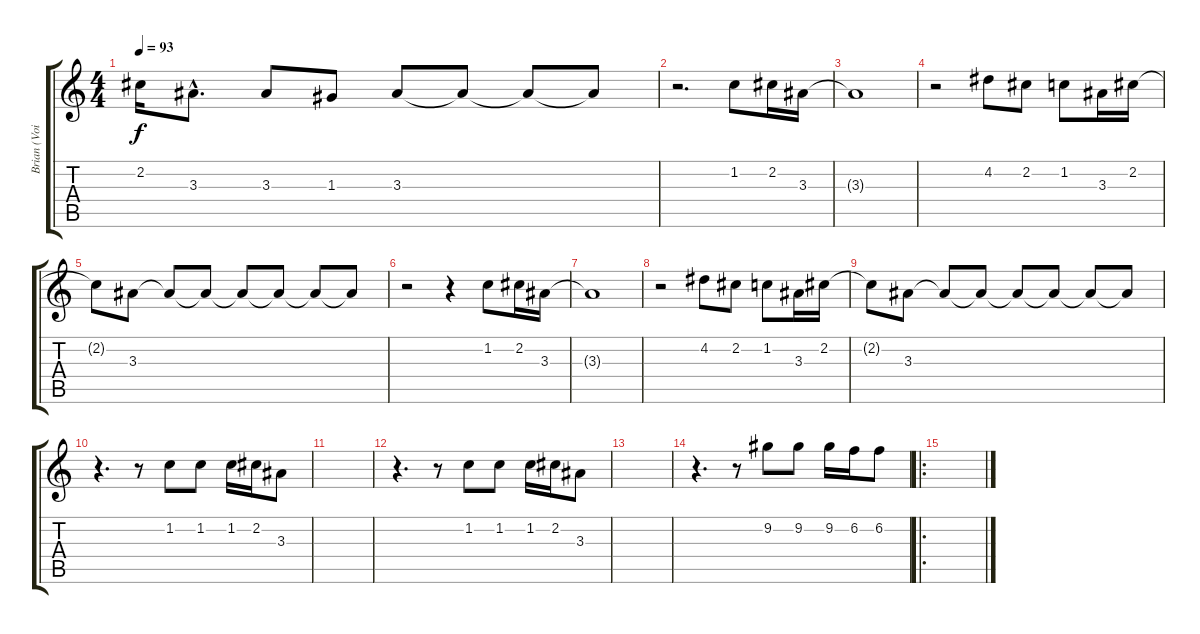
\track ("Brian (Voice)" "Brian (Voi") {instrument contrabass}
\staff {score tabs}
\tuning (E4 B3 G3 D3 A2 E2) {hide}
\ts (4 4)
\tempo 93
\clef g2
\ks c
2.2.16{dy f} 3.3{hac}.8{d} 3.3.8 1.3.8 3.3.8 3.3{t}.8 3.3{t}.8 3.3{t}.8 |
r.2{d} 1.2.8 2.2.16 3.3.16 |
3.3{t}.1 |
r.2 4.2.8 2.2.8 1.2.8 3.3.16 2.2.16 |
2.2{t}.8 3.3.8 3.3{t}.8 3.3{t}.8 3.3{t}.8 3.3{t}.8 3.3{t}.8 3.3{t}.8 |
r.2 r.4 1.2.8 2.2.16 3.3.16 |
3.3{t}.1 |
r.2 4.2.8 2.2.8 1.2.8 3.3.16 2.2.16 |
2.2{t}.8 3.3.8 3.3{t}.8 3.3{t}.8 3.3{t}.8 3.3{t}.8 3.3{t}.8 3.3{t}.8 |
r.4{d} r.8 1.2.8 1.2.8 1.2.16 2.2.16 3.3.8 |
|
r.4{d} r.8 1.2.8 1.2.8 1.2.16 2.2.16 3.3.8 |
|
r.4{d} r.8 9.2.8 9.2.8 9.2.16 6.2.16 6.2.8 |
\ro
